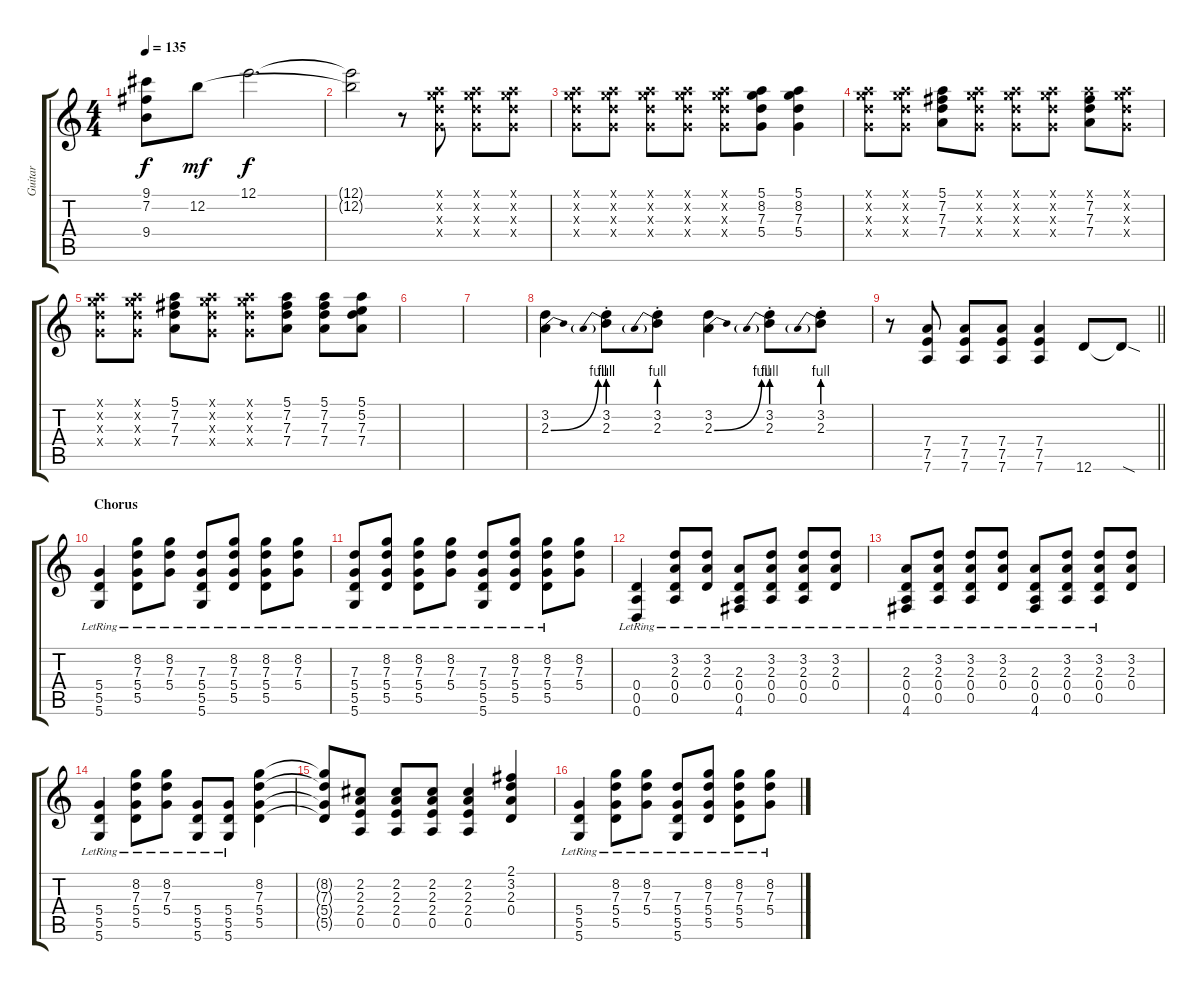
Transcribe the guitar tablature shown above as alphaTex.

\track ("Guitar" "Guitar") {instrument distortionguitar}
\staff {score tabs}
\tuning (E4 B3 G3 D3 A2 D2) {hide}
\ts (4 4)
\tempo 135
\clef g2
\ks c
(9.1{t} 7.2{t} 9.4{t}).8{dy f} 12.2.8{dy mf} 12.1.2{d dy f volume 3} |
(12.1{t} 12.2{t}).2 r.8 (5.1{x} 8.2{x} 7.3{x} 5.4{x}).8{volume 13} (5.1{x} 8.2{x} 7.3{x} 5.4{x}).8 (5.1{x} 8.2{x} 7.3{x} 5.4{x}).8 |
(5.1{x} 8.2{x} 7.3{x} 5.4{x}).8 (5.1{x} 8.2{x} 7.3{x} 5.4{x}).8 (5.1{x} 8.2{x} 7.3{x} 5.4{x}).8 (5.1{x} 8.2{x} 7.3{x} 5.4{x}).8 (5.1{x} 8.2{x} 7.3{x} 5.4{x}).8 (5.1 8.2 7.3 5.4).8 (5.1 8.2 7.3 5.4).4 |
(5.1{x} 8.2{x} 7.3{x} 5.4{x}).8 (5.1{x} 8.2{x} 7.3{x} 5.4{x}).8 (5.1 7.2 7.3 7.4).8 (5.1{x} 8.2{x} 7.3{x} 5.4{x}).8 (5.1{x} 8.2{x} 7.3{x} 5.4{x}).8 (5.1{x} 8.2{x} 7.3{x} 5.4{x}).8 (5.1{x} 7.2 7.3 7.4).8 (5.1{x} 8.2{x} 7.3{x} 5.4{x}).8 |
(5.1{x} 8.2{x} 7.3{x} 5.4{x}).8 (5.1{x} 8.2{x} 7.3{x} 5.4{x}).8 (5.1 7.2 7.3 7.4).8 (5.1{x} 8.2{x} 7.3{x} 5.4{x}).8 (5.1{x} 8.2{x} 7.3{x} 5.4{x}).8 (5.1 7.2 7.3 7.4).8 (5.1 7.2 7.3 7.4).8 (5.1 5.2 7.3 7.4).8 |
|
|
(3.2 2.3{be (bend 0 0 60 4)}).4 (3.2{st} 2.3{be (prebend 0 4 60 4) st}).8 (3.2{st} 2.3{be (prebend 0 4 60 4) st}).8 (3.2 2.3{be (bend 0 0 60 4)}).4 (3.2{st} 2.3{be (prebend 0 4 60 4) st}).8 (3.2{st} 2.3{be (prebend 0 4 60 4) st}).8 |
\barLineRight lightlight
r.8 (7.4 7.5 7.6).8 (7.4 7.5 7.6).8 (7.4 7.5 7.6).8 (7.4 7.5 7.6).4 12.6.8 12.6{sod t}.8 |
\section ("" "Chorus")
(5.4{lr} 5.5{lr} 5.6{lr}).4 (8.2{lr} 7.3{lr} 5.4{lr} 5.5{lr}).8 (8.2{lr} 7.3{lr} 5.4{lr}).8 (7.3{lr} 5.4{lr} 5.5{lr} 5.6{lr}).8 (8.2{lr} 7.3{lr} 5.4{lr} 5.5{lr}).8 (8.2{lr} 7.3{lr} 5.4{lr} 5.5{lr}).8 (8.2{lr} 7.3{lr} 5.4{lr}).8 |
(7.3{lr} 5.4{lr} 5.5{lr} 5.6{lr}).8 (8.2{lr} 7.3{lr} 5.4{lr} 5.5{lr}).8 (8.2{lr} 7.3{lr} 5.4{lr} 5.5{lr}).8 (8.2{lr} 7.3{lr} 5.4{lr}).8 (7.3{lr} 5.4{lr} 5.5{lr} 5.6).8 (8.2{lr} 7.3{lr} 5.4{lr} 5.5{lr}).8 (8.2{lr} 7.3{lr} 5.4{lr} 5.5).8 (8.2 7.3 5.4).8 |
(0.4{lr} 0.5{lr} 0.6{lr}).4 (3.2{lr} 2.3{lr} 0.4{lr} 0.5{lr}).8 (3.2{lr} 2.3{lr} 0.4{lr}).8 (2.3{lr} 0.4{lr} 0.5{lr} 4.6{lr}).8 (3.2{lr} 2.3{lr} 0.4{lr} 0.5{lr}).8 (3.2{lr} 2.3{lr} 0.4{lr} 0.5{lr}).8 (3.2{lr} 2.3{lr} 0.4{lr}).8 |
(2.3{lr} 0.4{lr} 0.5{lr} 4.6{lr}).8 (3.2{lr} 2.3{lr} 0.4{lr} 0.5{lr}).8 (3.2{lr} 2.3{lr} 0.4{lr} 0.5{lr}).8 (3.2{lr} 2.3{lr} 0.4{lr}).8 (2.3{lr} 0.4{lr} 0.5{lr} 4.6).8 (3.2{lr} 2.3{lr} 0.4{lr} 0.5).8 (3.2{lr} 2.3{lr} 0.4{lr} 0.5).8 (3.2 2.3 0.4).8 |
(5.4{lr} 5.5{lr} 5.6{lr}).4 (8.2{lr} 7.3{lr} 5.4{lr} 5.5{lr}).8 (8.2{lr} 7.3{lr} 5.4{lr}).8 (5.4{lr} 5.5{lr} 5.6{lr}).8 (5.4{lr} 5.5{lr} 5.6).8 (8.2 7.3 5.4 5.5).4 |
(8.2{t} 7.3{t} 5.4{t} 5.5{t}).8 (2.2 2.3 2.4 0.5).8 (2.2 2.3 2.4 0.5).8 (2.2 2.3 2.4 0.5).8 (2.2 2.3 2.4 0.5).4 (2.1 3.2 2.3 0.4).4 |
(5.4{lr} 5.5{lr} 5.6{lr}).4 (8.2{lr} 7.3{lr} 5.4{lr} 5.5{lr}).8 (8.2{lr} 7.3{lr} 5.4{lr}).8 (7.3{lr} 5.4{lr} 5.5{lr} 5.6{lr}).8 (8.2{lr} 7.3{lr} 5.4{lr} 5.5{lr}).8 (8.2{lr} 7.3{lr} 5.4{lr} 5.5{lr}).8 (8.2{lr} 7.3{lr} 5.4{lr}).8
